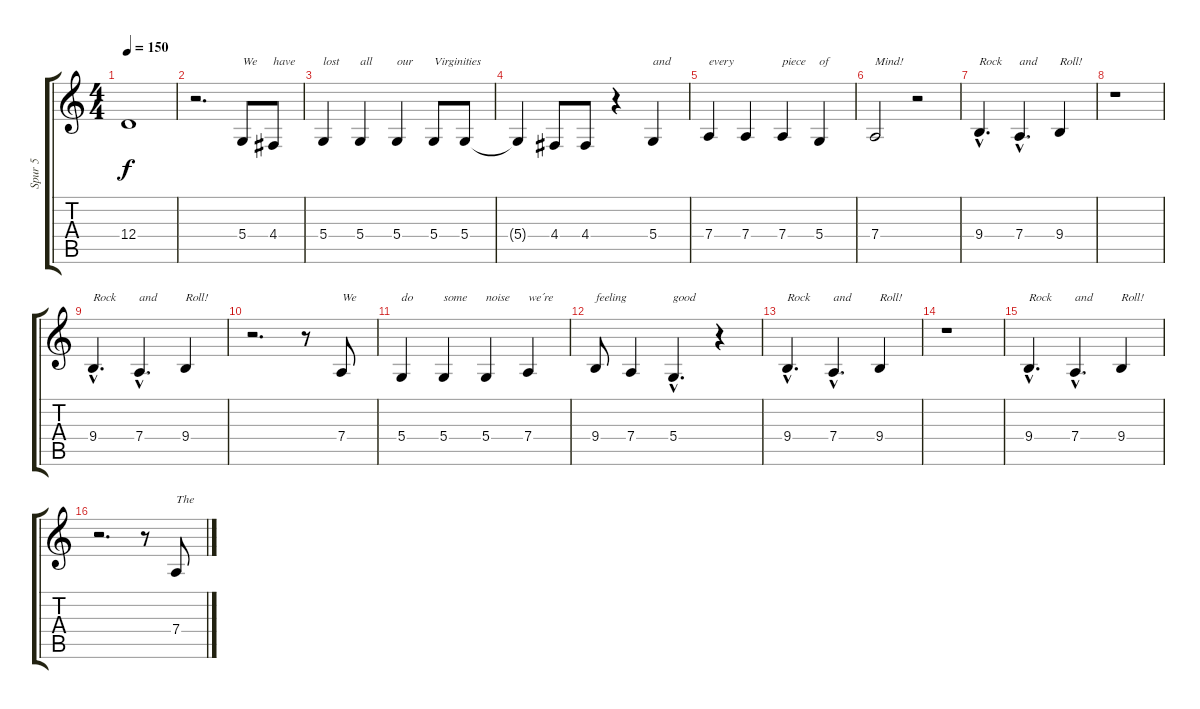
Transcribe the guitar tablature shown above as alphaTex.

\track ("Spur 5" "Spur 5") {instrument lead6voice}
\staff {score tabs}
\tuning (E4 B3 G3 D3 A2 E2) {hide}
\ts (4 4)
\tempo 150
\clef g2
\ks c
12.4.1{dy f} |
r.2{d} 5.4.8{txt "We"} 4.4.8{txt "have"} |
5.4.4{txt "lost"} 5.4.4{txt "all"} 5.4.4{txt "our"} 5.4.8{txt "Virginities"} 5.4.8 |
5.4{t}.4 4.4.8 4.4.8 r.4 5.4.4{txt "and"} |
7.4.4{txt "every"} 7.4.4 7.4.4{txt "piece"} 5.4.4{txt "of"} |
7.4.2{txt "Mind!"} r.2 |
9.4{hac}.4{d txt "Rock"} 7.4{hac}.4{d txt "and"} 9.4.4{txt "Roll!"} |
r.1 |
9.4{hac}.4{d txt "Rock"} 7.4{hac}.4{d txt "and"} 9.4.4{txt "Roll!"} |
r.2{d} r.8 7.4.8{txt "We"} |
5.4.4{txt "do"} 5.4.4{txt "some"} 5.4.4{txt "noise"} 7.4.4{txt "we´re"} |
9.4.8{txt "feeling"} 7.4.4 5.4{hac}.4{d txt "good"} r.4 |
9.4{hac}.4{d txt "Rock"} 7.4{hac}.4{d txt "and"} 9.4.4{txt "Roll!"} |
r.1 |
9.4{hac}.4{d txt "Rock"} 7.4{hac}.4{d txt "and"} 9.4.4{txt "Roll!"} |
r.2{d} r.8 7.4.8{txt "The"}
